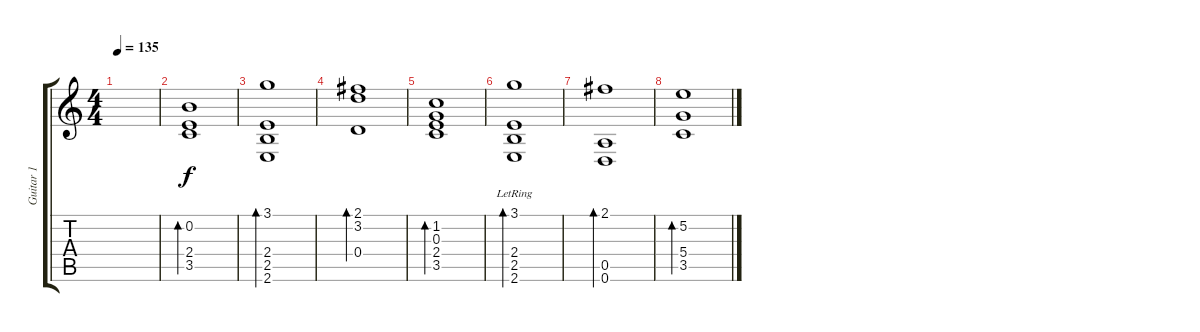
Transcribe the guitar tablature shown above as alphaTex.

\track ("Guitar 1" "Guitar 1") {instrument electricguitarclean}
\staff {score tabs}
\tuning (E4 B3 G3 D3 A2 D2) {hide}
\ts (4 4)
\tempo 135
\clef g2
\ks c
|
(0.2 2.4 3.5).1{bd 240} |
(3.1 2.4 2.5 2.6).1{bd 60} |
(2.1 3.2 0.4).1{bd 240} |
(1.2 0.3 2.4 3.5).1{bd 60} |
(3.1 2.4{lr} 2.5{lr} 2.6{lr}).1{bd 120} |
(2.1 0.5 0.6).1{bd 120} |
(5.2 5.4 3.5).1{bd 120}
